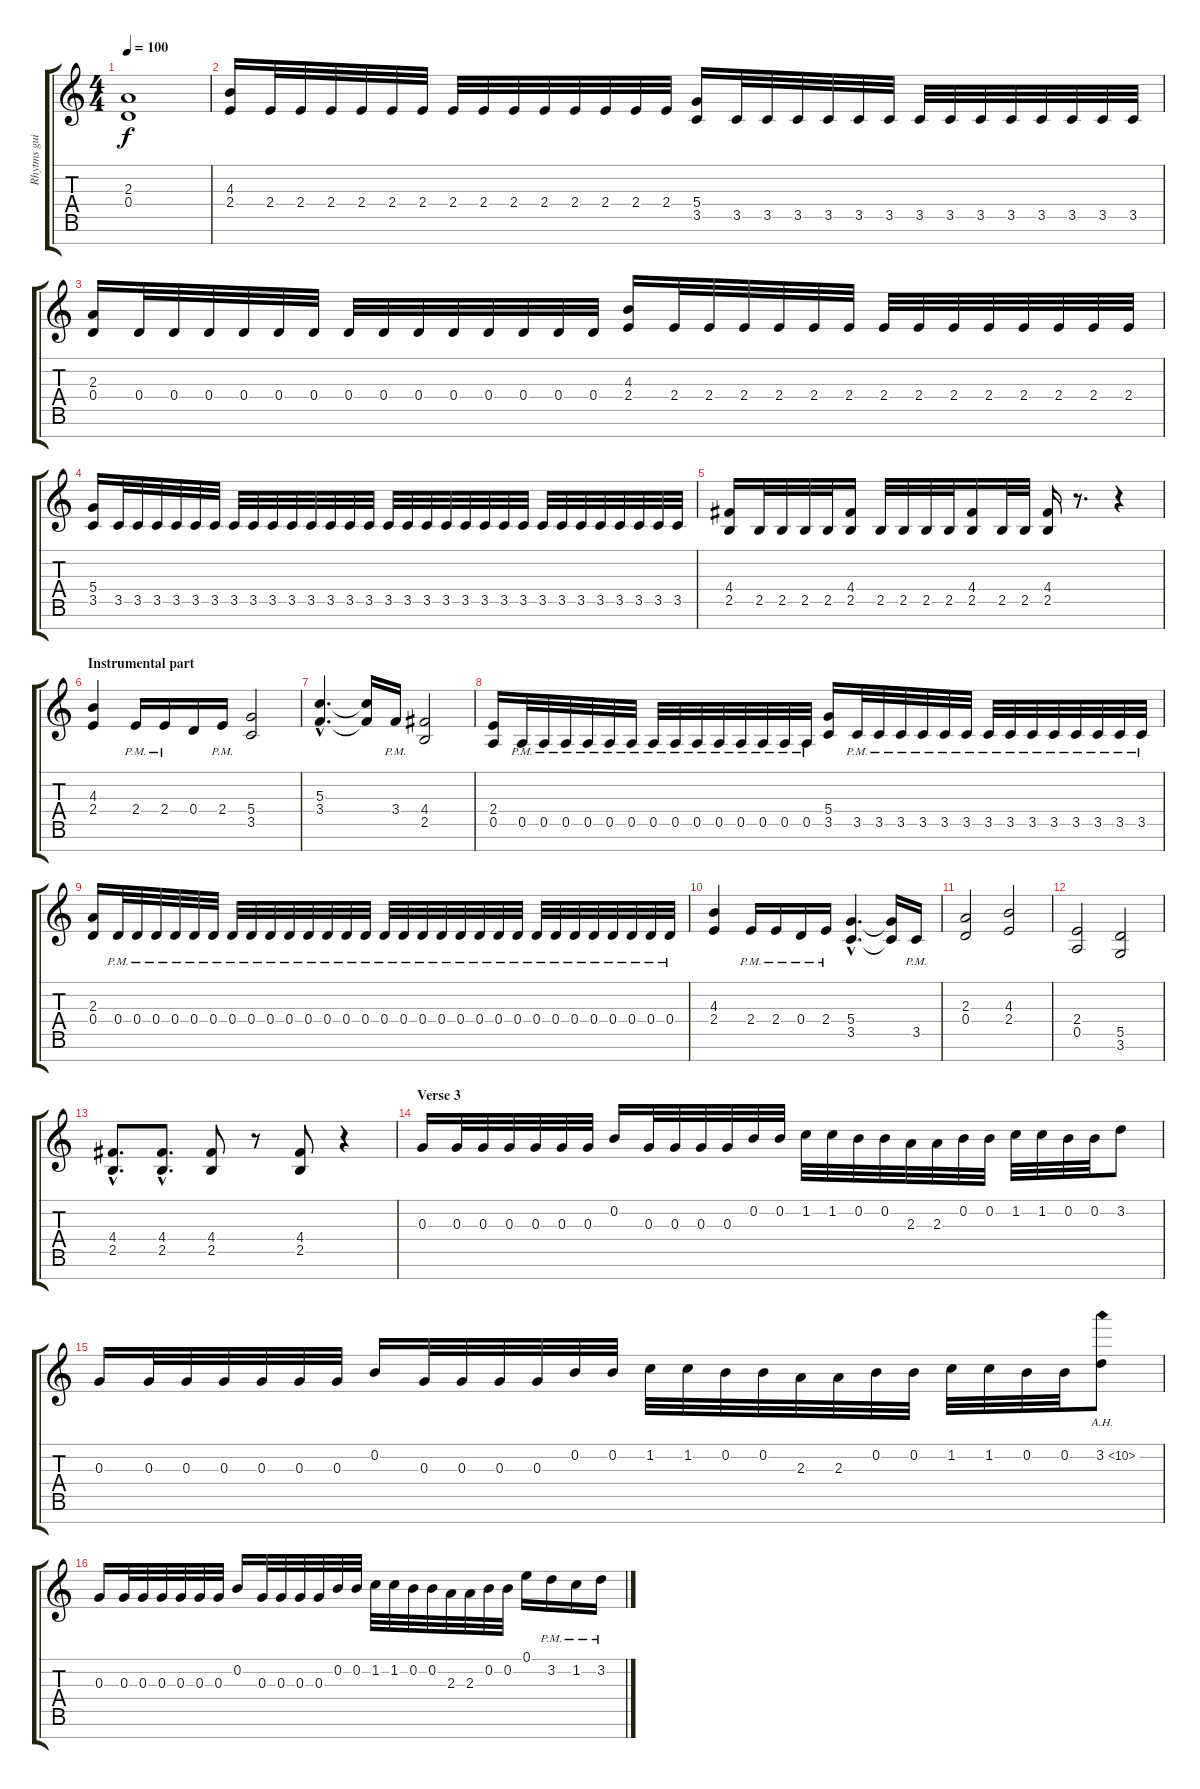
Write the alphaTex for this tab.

\track ("Rhytms guit 1" "Rhytms gui") {instrument overdrivenguitar}
\staff {score tabs}
\tuning (E4 B3 G3 D3 A2 E2 B1) {hide}
\ts (4 4)
\tempo 100
\clef g2
\ks c
(2.3 0.4).1{dy f} |
(4.3 2.4).16 2.4.32 2.4.32 2.4.32 2.4.32 2.4.32 2.4.32 2.4.32 2.4.32 2.4.32 2.4.32 2.4.32 2.4.32 2.4.32 2.4.32 (5.4 3.5).16 3.5.32 3.5.32 3.5.32 3.5.32 3.5.32 3.5.32 3.5.32 3.5.32 3.5.32 3.5.32 3.5.32 3.5.32 3.5.32 3.5.32 |
(2.3 0.4).16 0.4.32 0.4.32 0.4.32 0.4.32 0.4.32 0.4.32 0.4.32 0.4.32 0.4.32 0.4.32 0.4.32 0.4.32 0.4.32 0.4.32 (4.3 2.4).16 2.4.32 2.4.32 2.4.32 2.4.32 2.4.32 2.4.32 2.4.32 2.4.32 2.4.32 2.4.32 2.4.32 2.4.32 2.4.32 2.4.32 |
(5.4 3.5).16 3.5.32 3.5.32 3.5.32 3.5.32 3.5.32 3.5.32 3.5.32 3.5.32 3.5.32 3.5.32 3.5.32 3.5.32 3.5.32 3.5.32 3.5.32 3.5.32 3.5.32 3.5.32 3.5.32 3.5.32 3.5.32 3.5.32 3.5.32 3.5.32 3.5.32 3.5.32 3.5.32 3.5.32 3.5.32 3.5.32 |
(4.4 2.5).16 2.5.32 2.5.32 2.5.32 2.5.32 (4.4 2.5).16 2.5.32 2.5.32 2.5.32 2.5.32 (4.4 2.5).16 2.5.32 2.5.32 (4.4 2.5).16 r.8{d} r.4 |
\section ("" "Instrumental part")
(4.3 2.4).4 2.4{pm}.16 2.4{pm}.16 0.4.16 2.4{pm}.16 (5.4 3.5).2 |
(5.3{hac} 3.4{hac}).4{d} (5.3{t} 3.4{t}).16 3.4{pm}.16 (4.4 2.5).2 |
(2.4 0.5).16 0.5{pm}.32 0.5{pm}.32 0.5{pm}.32 0.5{pm}.32 0.5{pm}.32 0.5{pm}.32 0.5{pm}.32 0.5{pm}.32 0.5{pm}.32 0.5{pm}.32 0.5{pm}.32 0.5{pm}.32 0.5{pm}.32 0.5{pm}.32 (5.4 3.5).16 3.5{pm}.32 3.5{pm}.32 3.5{pm}.32 3.5{pm}.32 3.5{pm}.32 3.5{pm}.32 3.5{pm}.32 3.5{pm}.32 3.5{pm}.32 3.5{pm}.32 3.5{pm}.32 3.5{pm}.32 3.5{pm}.32 3.5{pm}.32 |
(2.3 0.4).16 0.4{pm}.32 0.4{pm}.32 0.4{pm}.32 0.4{pm}.32 0.4{pm}.32 0.4{pm}.32 0.4{pm}.32 0.4{pm}.32 0.4{pm}.32 0.4{pm}.32 0.4{pm}.32 0.4{pm}.32 0.4{pm}.32 0.4{pm}.32 0.4{pm}.32 0.4{pm}.32 0.4{pm}.32 0.4{pm}.32 0.4{pm}.32 0.4{pm}.32 0.4{pm}.32 0.4{pm}.32 0.4{pm}.32 0.4{pm}.32 0.4{pm}.32 0.4{pm}.32 0.4{pm}.32 0.4{pm}.32 0.4{pm}.32 0.4{pm}.32 |
(4.3 2.4).4 2.4{pm}.16 2.4{pm}.16 0.4{pm}.16 2.4{pm}.16 (5.4{hac} 3.5{hac}).4{d} (5.4{t} 3.5{t}).16 3.5{pm}.16 |
(2.3 0.4).2 (4.3 2.4).2 |
(2.4 0.5).2 (5.5 3.6).2 |
(4.4{hac} 2.5{hac}).8{d} (4.4{hac} 2.5{hac}).8{d} (4.4 2.5).8 r.8 (4.4 2.5).8 r.4 |
\section ("" "Verse 3")
0.3.16 0.3.32 0.3.32 0.3.32 0.3.32 0.3.32 0.3.32 0.2.16 0.3.32 0.3.32 0.3.32 0.3.32 0.2.32 0.2.32 1.2.32 1.2.32 0.2.32 0.2.32 2.3.32 2.3.32 0.2.32 0.2.32 1.2.32 1.2.32 0.2.32 0.2.32 3.2.8 |
0.3.16 0.3.32 0.3.32 0.3.32 0.3.32 0.3.32 0.3.32 0.2.16 0.3.32 0.3.32 0.3.32 0.3.32 0.2.32 0.2.32 1.2.32 1.2.32 0.2.32 0.2.32 2.3.32 2.3.32 0.2.32 0.2.32 1.2.32 1.2.32 0.2.32 0.2.32 3.2{ah 7}.8 |
0.3.16 0.3.32 0.3.32 0.3.32 0.3.32 0.3.32 0.3.32 0.2.16 0.3.32 0.3.32 0.3.32 0.3.32 0.2.32 0.2.32 1.2.32 1.2.32 0.2.32 0.2.32 2.3.32 2.3.32 0.2.32 0.2.32 0.1.16 3.2{pm}.16 1.2{pm}.16 3.2{pm}.16
